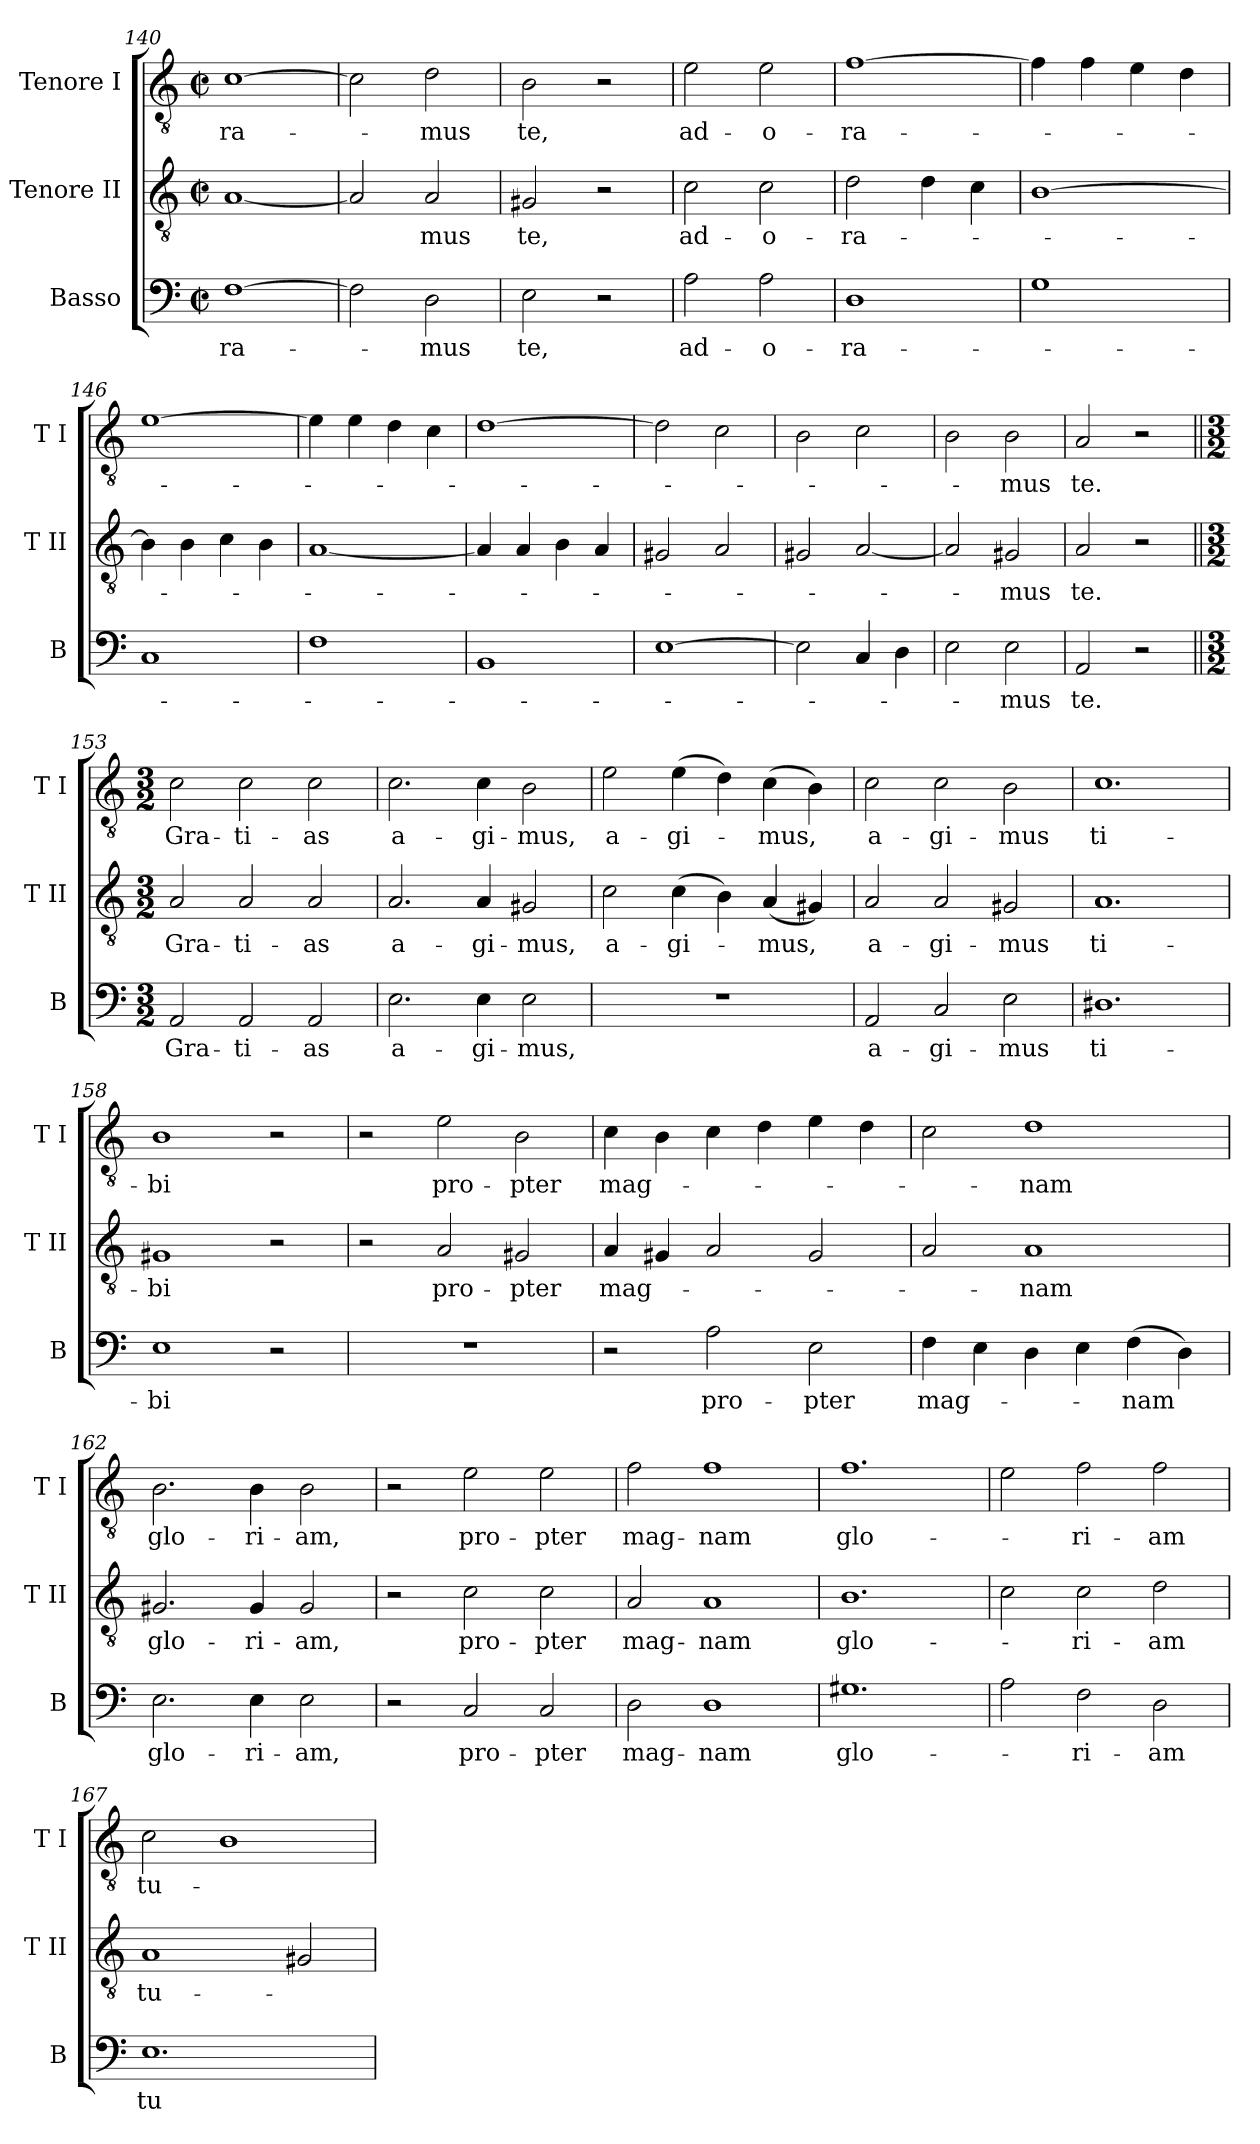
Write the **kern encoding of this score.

**kern	**text	**kern	**text	**kern	**text
*part3	*part3	*part2	*part2	*part1	*part1
*staff3	*staff3	*staff2	*staff2	*staff1	*staff1
*I"Basso	*	*I"Tenore II	*	*I"Tenore I	*
*I'B	*	*I'T II	*	*I'T I	*
*clefF4	*	*clefGv2	*	*clefGv2	*
*k[]	*	*k[]	*	*k[]	*
*C:	*	*C:	*	*C:	*
*M2/2	*	*M2/2	*	*M2/2	*
*met(c|)	*	*met(c|)	*	*met(c|)	*
=140	=140	=140	=140	=140	=140
[1F	-ra-	[1A	.	[1c	-ra-
=141	=141	=141	=141	=141	=141
2F\]	.	2A/]	.	2c\]	.
2D\	-mus	2A/	-mus	2d\	-mus
=142	=142	=142	=142	=142	=142
2E\	te,	2G#X/	te,	2B\	te,
2r	.	2r	.	2r	.
=143	=143	=143	=143	=143	=143
2A\	ad-	2c\	ad-	2e\	ad-
2A\	-o-	2c\	-o-	2e\	-o-
=144	=144	=144	=144	=144	=144
1D	-ra-	2d\	-ra-	[1f	-ra-
.	.	4d\	.	.	.
.	.	4c\	.	.	.
=145	=145	=145	=145	=145	=145
1G	.	[1B	.	4f\]	.
.	.	.	.	4f\	.
.	.	.	.	4e\	.
.	.	.	.	4d\	.
!!LO:LB:g=z
=146	=146	=146	=146	=146	=146
1C	.	4B\]	.	[1e	.
.	.	4B\	.	.	.
.	.	4c\	.	.	.
.	.	4B\	.	.	.
=147	=147	=147	=147	=147	=147
1F	.	[1A	.	4e\]	.
.	.	.	.	4e\	.
.	.	.	.	4d\	.
.	.	.	.	4c\	.
=148	=148	=148	=148	=148	=148
1BB	.	4A/]	.	[1d	.
.	.	4A/	.	.	.
.	.	4B\	.	.	.
.	.	4A/	.	.	.
=149	=149	=149	=149	=149	=149
[1E	.	2G#X/	.	2d\]	.
.	.	2A/	.	2c\	.
=150	=150	=150	=150	=150	=150
2E\]	.	2G#X/	.	2B\	.
4C/	.	[2A/	.	2c\	.
4D\	.	.	.	.	.
=151	=151	=151	=151	=151	=151
2E\	.	2A/]	.	2B\	.
2E\	-mus	2G#X/	-mus	2B\	-mus
=152	=152	=152	=152	=152	=152
2AA/	te.	2A/	te.	2A/	te.
2r	.	2r	.	2r	.
=153||	=153||	=153||	=153||	=153||	=153||
*M3/2	*	*M3/2	*	*M3/2	*
2AA/	Gra-	2A/	Gra-	2c\	Gra-
2AA/	-ti-	2A/	-ti-	2c\	-ti-
2AA/	-as	2A/	-as	2c\	-as
!!LO:LB:g=z
=154	=154	=154	=154	=154	=154
2.E\	a-	2.A/	a-	2.c\	a-
4E\	-gi-	4A/	-gi-	4c\	-gi-
2E\	-mus,	2G#X/	-mus,	2B\	-mus,
=155	=155	=155	=155	=155	=155
1.r	.	2c\	a-	2e\	a-
.	.	(4c\	-gi-	(4e\	-gi-
.	.	4B\)	.	4d\)	.
.	.	(4A/	-mus,	(4c\	-mus,
.	.	4G#X/)	.	4B\)	.
=156	=156	=156	=156	=156	=156
2AA/	a-	2A/	a-	2c\	a-
2C/	-gi-	2A/	-gi-	2c\	-gi-
2E\	-mus	2G#X/	-mus	2B\	-mus
=157	=157	=157	=157	=157	=157
1.D#X	ti-	1.A	ti-	1.c	ti-
=158	=158	=158	=158	=158	=158
1E	-bi	1G#X	-bi	1B	-bi
2r	.	2r	.	2r	.
=159	=159	=159	=159	=159	=159
1.r	.	2r	.	2r	.
.	.	2A/	pro-	2e\	pro-
.	.	2G#X/	-pter	2B\	-pter
=160	=160	=160	=160	=160	=160
2r	.	4A/	mag-	4c\	mag-
.	.	4G#X/	.	4B\	.
2A\	pro-	2A/	.	4c\	.
.	.	.	.	4d\	.
2E\	-pter	2G#/	.	4e\	.
.	.	.	.	4d\	.
!!LO:PB:g=z
=161	=161	=161	=161	=161	=161
4F\	mag-	2A/	.	2c\	.
4E\	.	.	.	.	.
4D\	.	1A	-nam	1d	-nam
4E\	.	.	.	.	.
(4F\	-nam	.	.	.	.
4D\)	.	.	.	.	.
=162	=162	=162	=162	=162	=162
2.E\	glo-	2.G#X/	glo-	2.B\	glo-
4E\	-ri-	4G#/	-ri-	4B\	-ri-
2E\	-am,	2G#/	-am,	2B\	-am,
=163	=163	=163	=163	=163	=163
2r	.	2r	.	2r	.
2C/	pro-	2c\	pro-	2e\	pro-
2C/	-pter	2c\	-pter	2e\	-pter
=164	=164	=164	=164	=164	=164
2D\	mag-	2A/	mag-	2f\	mag-
1D	-nam	1A	-nam	1f	-nam
=165	=165	=165	=165	=165	=165
1.G#X	glo-	1.B	glo-	1.f	glo-
=166	=166	=166	=166	=166	=166
2A\	.	2c\	.	2e\	.
2F\	-ri-	2c\	-ri-	2f\	-ri-
2D\	-am	2d\	-am	2f\	-am
=167	=167	=167	=167	=167	=167
1.E	tu-	1A	tu-	2c\	tu-
.	.	.	.	1B	.
.	.	2G#X/	.	.	.
=	=	=	=	=	=
*-	*-	*-	*-	*-	*-
